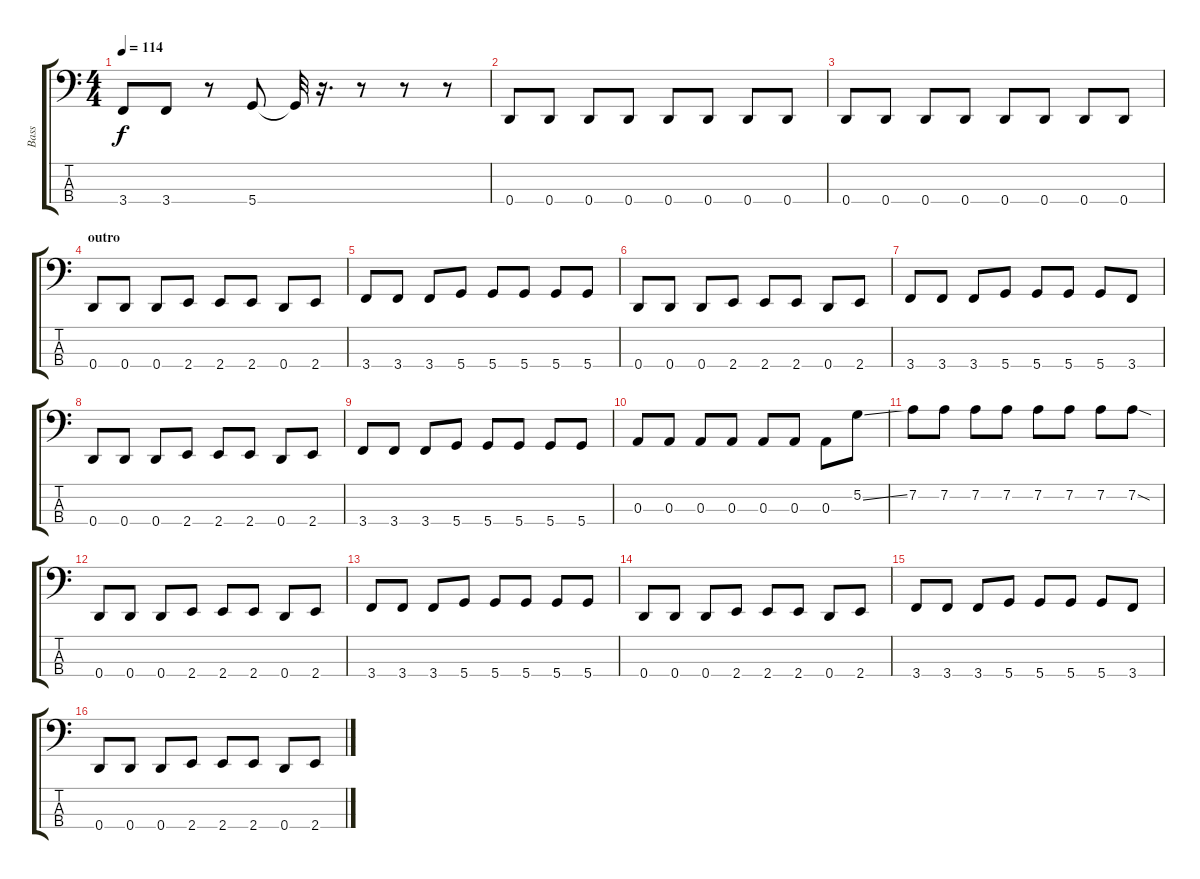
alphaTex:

\track ("Bass" "Bass") {instrument electricbasspick}
\staff {score tabs}
\tuning (G2 D2 A1 D1) {hide}
\ts (4 4)
\tempo 114
\clef f4
\ks c
3.4.8{dy f} 3.4.8 r.8 5.4.8 5.4{t}.32 r.16{d} r.8 r.8 r.8{volume 10} |
0.4.8{volume 16} 0.4.8 0.4.8 0.4.8 0.4.8 0.4.8 0.4.8 0.4.8 |
0.4.8 0.4.8 0.4.8 0.4.8 0.4.8 0.4.8 0.4.8 0.4.8 |
\section ("" "outro")
0.4.8 0.4.8 0.4.8 2.4.8 2.4.8 2.4.8 0.4.8 2.4.8 |
3.4.8 3.4.8 3.4.8 5.4.8 5.4.8 5.4.8 5.4.8 5.4.8 |
0.4.8 0.4.8 0.4.8 2.4.8 2.4.8 2.4.8 0.4.8 2.4.8 |
3.4.8 3.4.8 3.4.8 5.4.8 5.4.8 5.4.8 5.4.8 3.4.8 |
0.4.8 0.4.8 0.4.8 2.4.8 2.4.8 2.4.8 0.4.8 2.4.8 |
3.4.8 3.4.8 3.4.8 5.4.8 5.4.8 5.4.8 5.4.8 5.4.8 |
0.3.8 0.3.8 0.3.8 0.3.8 0.3.8 0.3.8 0.3.8 5.2{ss}.8 |
7.2.8 7.2.8 7.2.8 7.2.8 7.2.8 7.2.8 7.2.8 7.2{sod}.8 |
0.4.8 0.4.8 0.4.8 2.4.8 2.4.8 2.4.8 0.4.8 2.4.8 |
3.4.8 3.4.8 3.4.8 5.4.8 5.4.8 5.4.8 5.4.8 5.4.8 |
0.4.8 0.4.8 0.4.8 2.4.8 2.4.8 2.4.8 0.4.8 2.4.8 |
3.4.8 3.4.8 3.4.8 5.4.8 5.4.8 5.4.8 5.4.8 3.4.8 |
0.4.8 0.4.8 0.4.8 2.4.8 2.4.8 2.4.8 0.4.8 2.4.8
